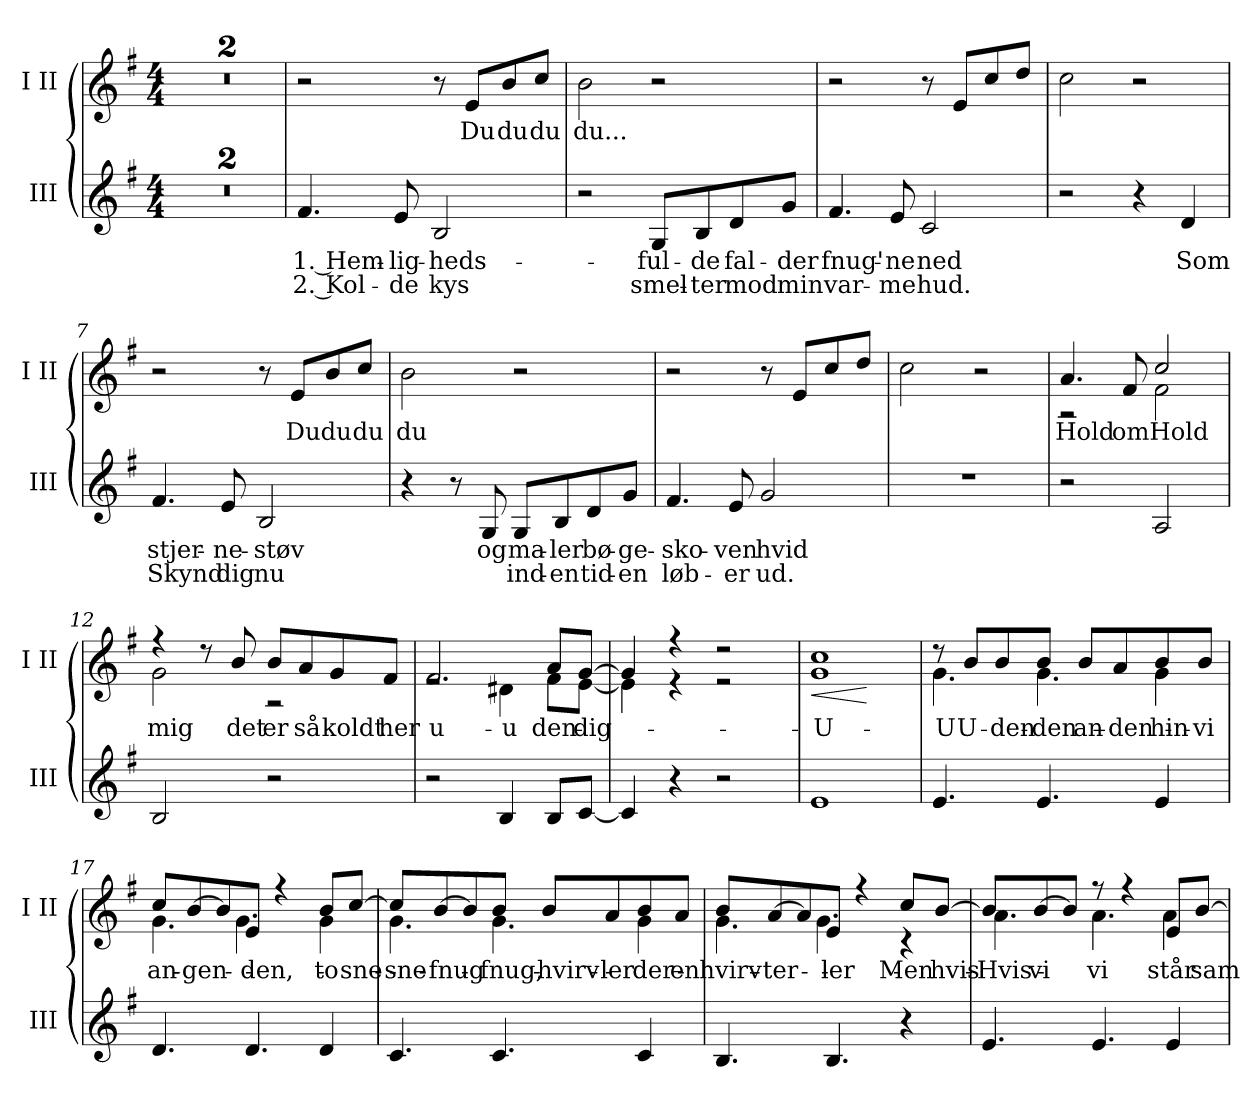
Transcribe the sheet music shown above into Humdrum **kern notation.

**kern	**text	**text	**kern	**text	**dynam
*part2	*part2	*part2	*part1	*part1	*part1
*staff2	*staff2	*staff2	*staff1	*staff1	*staff1
*I"III	*	*	*I"I II	*	*
*I'III	*	*	*I'I II	*	*
*clefG2	*	*	*clefG2	*	*
*k[f#]	*	*	*k[f#]	*	*
*M4/4	*	*	*M4/4	*	*
=1	=1	=1	=1	=1	=1
1r	.	.	1r	.	.
=2	=2	=2	=2	=2	=2
1r	.	.	1r	.	.
=3	=3	=3	=3	=3	=3
!	!LO:LY:b	!LO:LY:b	!	!	!
4.f#/	1. Hem-	2. Kol-	2r	.	.
!	!LO:LY:b	!LO:LY:b	!	!	!
8e/	-lig-	-de	.	.	.
!	!LO:LY:b	!LO:LY:b	!	!	!
2B/	-heds-	kys	8r	.	.
!	!	!	!	!LO:LY:b	!
.	.	.	8e/L	Du	.
!	!	!	!	!LO:LY:b	!
.	.	.	8b/	du	.
!	!	!	!	!LO:LY:b	!
.	.	.	8cc/J	du	.
=4	=4	=4	=4	=4	=4
!	!	!	!	!LO:LY:b	!
2r	.	.	2b\	du...	.
!	!LO:LY:b	!LO:LY:b	!	!	!
8G/L	-ful-	smel-	2r	.	.
!	!LO:LY:b	!LO:LY:b	!	!	!
8B/	-de	-ter	.	.	.
!	!LO:LY:b	!LO:LY:b	!	!	!
8d/	fal-	mod	.	.	.
!	!LO:LY:b	!LO:LY:b	!	!	!
8g/J	-der	min	.	.	.
=5	=5	=5	=5	=5	=5
!	!LO:LY:b	!LO:LY:b	!	!	!
4.f#/	fnug'-	var-	2r	.	.
!	!LO:LY:b	!LO:LY:b	!	!	!
8e/	-ne	-me	.	.	.
!	!LO:LY:b	!LO:LY:b	!	!	!
2c/	ned	hud.	8r	.	.
.	.	.	8e/L	.	.
.	.	.	8cc/	.	.
.	.	.	8dd/J	.	.
=6	=6	=6	=6	=6	=6
2r	.	.	2cc\	.	.
4r	.	.	2r	.	.
!	!LO:LY:b	!	!	!	!
4d/	Som	.	.	.	.
!!LO:LB:g=z
=7	=7	=7	=7	=7	=7
!	!LO:LY:b	!LO:LY:b	!	!	!
4.f#/	stjer-	Skynd	2r	.	.
!	!LO:LY:b	!LO:LY:b	!	!	!
8e/	-ne-	dig	.	.	.
!	!LO:LY:b	!LO:LY:b	!	!	!
2B/	-støv	nu	8r	.	.
!	!	!	!	!LO:LY:b	!
.	.	.	8e/L	Du	.
!	!	!	!	!LO:LY:b	!
.	.	.	8b/	du	.
!	!	!	!	!LO:LY:b	!
.	.	.	8cc/J	du	.
=8	=8	=8	=8	=8	=8
!	!	!	!	!LO:LY:b	!
4r	.	.	2b\	du	.
8r	.	.	.	.	.
!	!LO:LY:b	!	!	!	!
8G/	og	.	.	.	.
!	!LO:LY:b	!LO:LY:b	!	!	!
8G/L	ma-	ind-	2r	.	.
!	!LO:LY:b	!LO:LY:b	!	!	!
8B/	-ler	-en	.	.	.
!	!LO:LY:b	!LO:LY:b	!	!	!
8d/	bø-	tid-	.	.	.
!	!LO:LY:b	!LO:LY:b	!	!	!
8g/J	-ge-	-en	.	.	.
=9	=9	=9	=9	=9	=9
!	!LO:LY:b	!LO:LY:b	!	!	!
4.f#/	-sko-	løb-	2r	.	.
!	!LO:LY:b	!LO:LY:b	!	!	!
8e/	-ven	-er	.	.	.
!	!LO:LY:b	!LO:LY:b	!	!	!
2g/	hvid	ud.	8r	.	.
.	.	.	8e/L	.	.
.	.	.	8cc/	.	.
.	.	.	8dd/J	.	.
=10	=10	=10	=10	=10	=10
1r	.	.	2cc\	.	.
.	.	.	2r	.	.
=11	=11	=11	=11	=11	=11
!	!	!	!	!LO:LY:a	!
*	*	*	*^	*	*
2r	.	.	4.a/	2r	Hold	.
!	!	!	!	!	!LO:LY:a	!
.	.	.	8f#/	.	om	.
!	!	!	!	!	!LO:LY:a	!
!	!	!	!	!	!LO:LY:b	!
2A/	.	.	2cc/	2f#\	Hold	.
!!LO:LB:g=z	!!
=12	=12	=12	=12	=12	=12	=12
!	!	!	!	!	!LO:LY:b	!
2B/	.	.	4r	2g\	mig	.
.	.	.	8r	.	.	.
!	!	!	!	!	!LO:LY:a	!
.	.	.	8b/	.	det	.
!	!	!	!	!	!LO:LY:a	!
2r	.	.	8b/L	2r	er	.
!	!	!	!	!	!LO:LY:a	!
.	.	.	8a/	.	så	.
!	!	!	!	!	!LO:LY:a	!
.	.	.	8g/	.	koldt	.
!	!	!	!	!	!LO:LY:a	!
.	.	.	8f#/J	.	her	.
=13	=13	=13	=13	=13	=13	=13
!	!	!	!	!	!LO:LY:a	!
2r	.	.	2.f#/	2re	u-	.
!	!	!	!	!	!LO:LY:b	!
4B/	.	.	.	4d#X\	u-	.
!	!	!	!	!	!LO:LY:a	!
!	!	!	!	!	!LO:LY:b	!
8B/L	.	.	8a/L	8f#\L	-den	.
!	!	!	!	!	!LO:LY:a	!
!	!	!	!	!	!LO:LY:b	!
[8c/J	.	.	[8g/J	[8e\J	dig	.
=14	=14	=14	=14	=14	=14	=14
4c/]	.	.	4g/]	4e\]	.	.
4r	.	.	4r	4r	.	.
2r	.	.	2r	2r	.	.
=15	=15	=15	=15	=15	=15	=15
!	!	!	!	!	!LO:LY:b	!LO:HP:b
1e	.	.	1cc	1g	U	<
*	*	*	*v	*v	*	*
.	.	.	.	.	[
=16	=16	=16	=16	=16	=16
*	*	*	*^	*	*
!	!	!	!	!	!LO:LY:b	!
4.e/	.	.	8r	4.g\	U-	.
!	!	!	!	!	!LO:LY:a	!
.	.	.	8b/L	.	U-	.
!	!	!	!	!	!LO:LY:a	!
.	.	.	8b/	.	-den	.
!	!	!	!	!	!LO:LY:a	!
!	!	!	!	!	!LO:LY:b	!
4.e/	.	.	8b/J	4.g\	-den	.
!	!	!	!	!	!LO:LY:a	!
.	.	.	8b/L	.	-an-	.
!	!	!	!	!	!LO:LY:a	!
.	.	.	8a/	.	-den	.
!	!	!	!	!	!LO:LY:a	!
!	!	!	!	!	!LO:LY:b	!
4e/	.	.	8b/	4g\	hin-	.
!	!	!	!	!	!LO:LY:a	!
.	.	.	8b/J	.	vi	.
!!LO:LB:g=z	!!
=17	=17	=17	=17	=17	=17	=17
!	!	!	!	!	!LO:LY:a	!
!	!	!	!	!	!LO:LY:b	!
4.d/	.	.	8cc/L	4.g\	-an-	.
!	!	!	!	!	!LO:LY:a	!
.	.	.	[8b/	.	-gen-	.
.	.	.	8b/]	.	.	.
!	!	!	!	!	!LO:LY:a	!
!	!	!	!	!	!LO:LY:b	!
4.d/	.	.	8e/J	4.g\	-den,	.
.	.	.	4r	.	.	.
!	!	!	!	!	!LO:LY:a	!
!	!	!	!	!	!LO:LY:b	!
4d/	.	.	8b/L	4g\	to	.
!	!	!	!	!	!LO:LY:a	!
.	.	.	[8cc/J	.	sne-	.
=18	=18	=18	=18	=18	=18	=18
!	!	!	!	!	!LO:LY:b	!
4.c/	.	.	8cc/L]	4.g\	sne-	.
!	!	!	!	!	!LO:LY:a	!
.	.	.	[8b/	.	-fnug	.
.	.	.	8b/]	.	.	.
!	!	!	!	!	!LO:LY:a	!
!	!	!	!	!	!LO:LY:b	!
4.c/	.	.	8b/J	4.g\	-fnug,	.
!	!	!	!	!	!LO:LY:a	!
.	.	.	8b/L	.	hvirv-	.
!	!	!	!	!	!LO:LY:a	!
.	.	.	8a/	.	-ler	.
!	!	!	!	!	!LO:LY:a	!
!	!	!	!	!	!LO:LY:b	!
4c/	.	.	8b/	4g\	der	.
!	!	!	!	!	!LO:LY:a	!
.	.	.	8a/J	.	en	.
=19	=19	=19	=19	=19	=19	=19
!	!	!	!	!	!LO:LY:a	!
!	!	!	!	!	!LO:LY:b	!
4.B/	.	.	8b/L	4.g\	hvirv-	.
!	!	!	!	!	!LO:LY:a	!
.	.	.	[8a/	.	-ter-	.
.	.	.	8a/]	.	.	.
!	!	!	!	!	!LO:LY:a	!
!	!	!	!	!	!LO:LY:b	!
4.B/	.	.	8e/J	4.g\	-ler	.
.	.	.	4r	.	.	.
!	!	!	!	!	!LO:LY:a	!
4r	.	.	8cc/L	4r	Men	.
!	!	!	!	!	!LO:LY:a	!
.	.	.	[8b/J	.	hvis	.
!!LO:PB:g=z	!!
=20	=20	=20	=20	=20	=20	=20
!	!	!	!	!	!LO:LY:b	!
4.e/	.	.	8b/L]	4.a\	Hvis	.
!	!	!	!	!	!LO:LY:a	!
.	.	.	[8b/	.	vi	.
.	.	.	8b/J]	.	.	.
!	!	!	!	!	!LO:LY:b	!
4.e/	.	.	8r	4.a\	vi	.
.	.	.	4r	.	.	.
!	!	!	!	!	!LO:LY:a	!
!	!	!	!	!	!LO:LY:b	!
4e/	.	.	8e/L	4a\	står	.
!	!	!	!	!	!LO:LY:a	!
.	.	.	[8b/J	.	sam-	.
*	*	*	*v	*v	*	*
=	=	=	=	=	=
*-	*-	*-	*-	*-	*-
